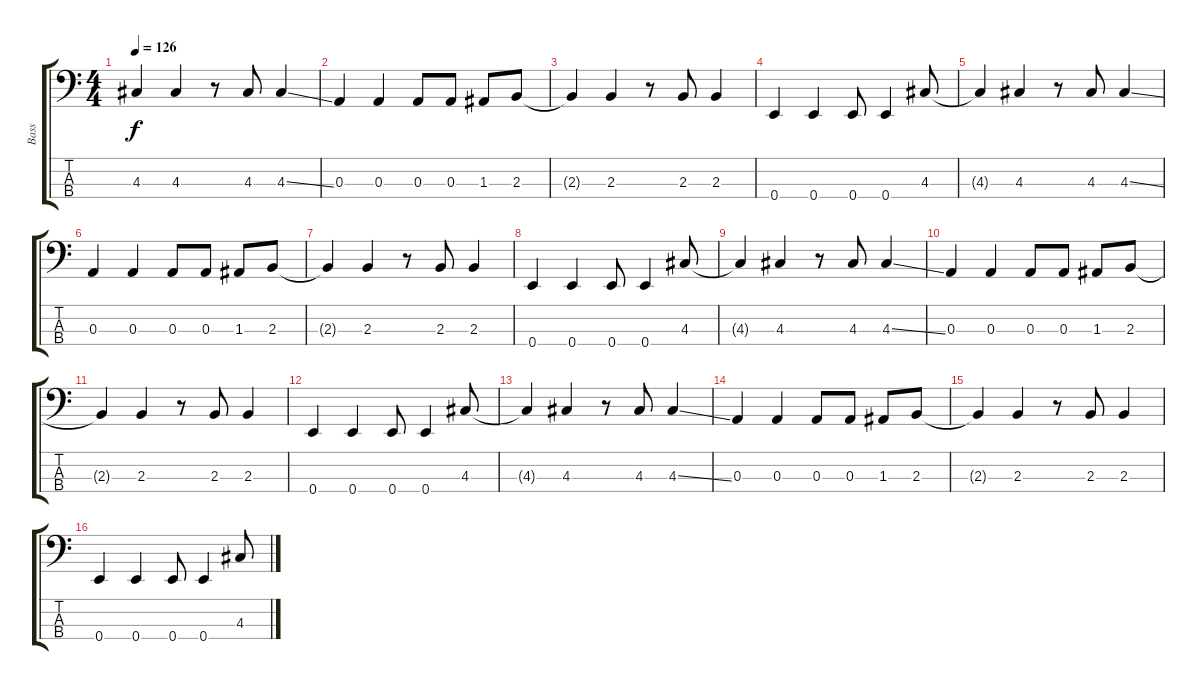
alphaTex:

\track ("Bass" "Bass") {instrument electricbassfinger}
\staff {score tabs}
\tuning (G2 D2 A1 E1) {hide}
\ts (4 4)
\tempo 126
\clef f4
\ks c
4.3{t}.4{dy f} 4.3.4 r.8 4.3.8 4.3{ss}.4 |
0.3.4 0.3.4 0.3.8 0.3.8 1.3.8 2.3.8 |
2.3{t}.4 2.3.4 r.8 2.3.8 2.3.4 |
0.4.4 0.4.4 0.4.8 0.4.4 4.3.8 |
4.3{t}.4 4.3.4 r.8 4.3.8 4.3{ss}.4 |
0.3.4 0.3.4 0.3.8 0.3.8 1.3.8 2.3.8 |
2.3{t}.4 2.3.4 r.8 2.3.8 2.3.4 |
0.4.4 0.4.4 0.4.8 0.4.4 4.3.8 |
4.3{t}.4 4.3.4 r.8 4.3.8 4.3{ss}.4 |
0.3.4 0.3.4 0.3.8 0.3.8 1.3.8 2.3.8 |
2.3{t}.4 2.3.4 r.8 2.3.8 2.3.4 |
0.4.4 0.4.4 0.4.8 0.4.4 4.3.8 |
4.3{t}.4 4.3.4 r.8 4.3.8 4.3{ss}.4 |
0.3.4 0.3.4 0.3.8 0.3.8 1.3.8 2.3.8 |
2.3{t}.4 2.3.4 r.8 2.3.8 2.3.4 |
0.4.4 0.4.4 0.4.8 0.4.4 4.3.8
